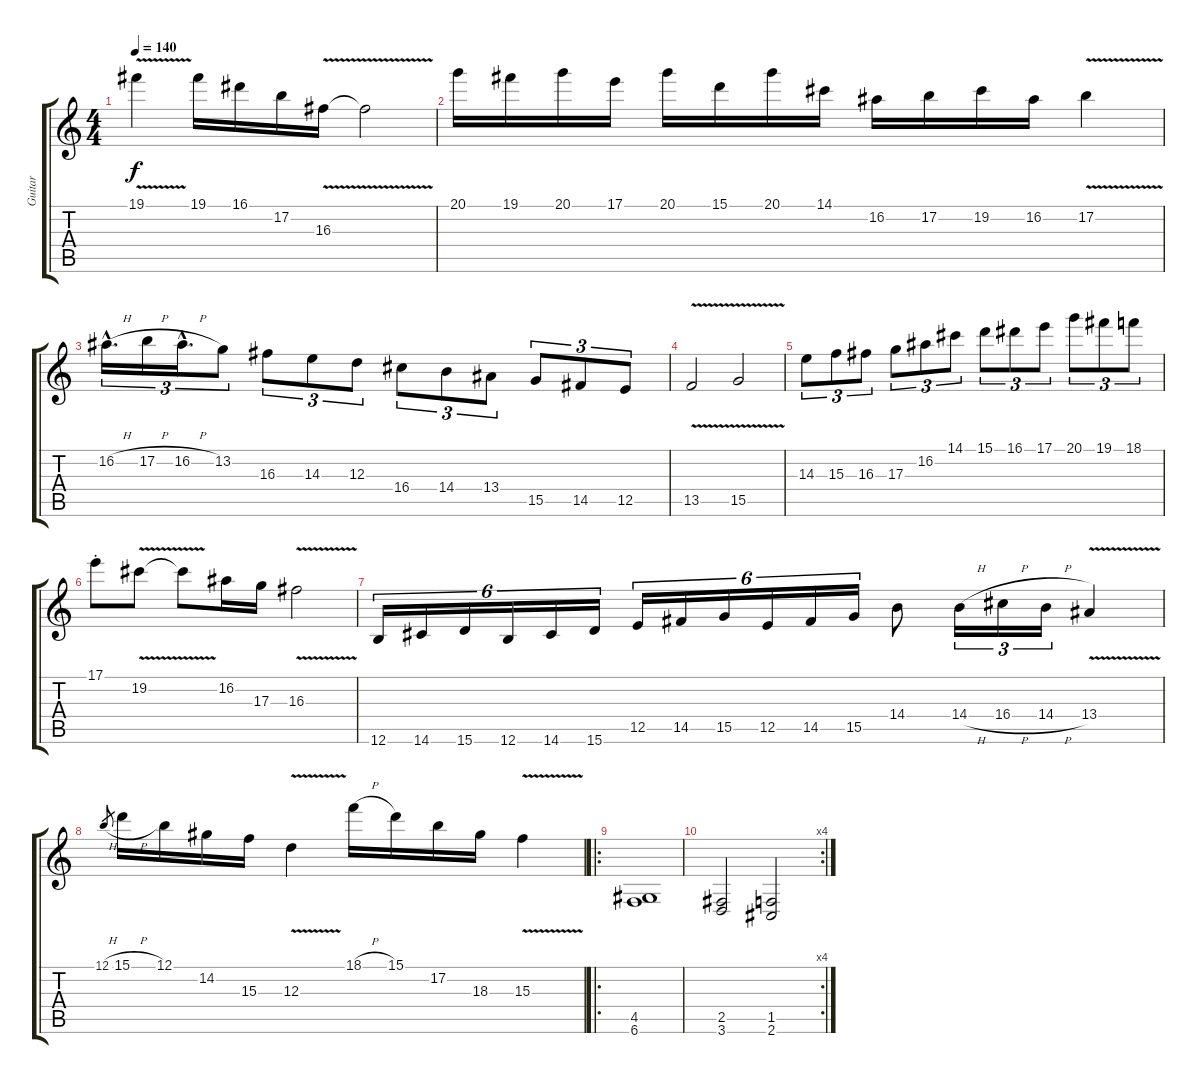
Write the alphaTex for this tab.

\track ("Guitar" "Guitar") {instrument distortionguitar}
\staff {score tabs}
\tuning (B3 Gb3 D3 A2 E2 B1) {hide}
\ts (4 4)
\tempo 140
\clef g2
\ks c
19.1{v}.4{dy f} 19.1.16 16.1.16 17.2.16 16.3{v}.16 16.3{t}.2 |
20.1.16 19.1.16 20.1.16 17.1.16 20.1.16 15.1.16 20.1.16 14.1.16 16.2.16 17.2.16 19.2.16 16.2.16 17.2{v}.4 |
16.2{h hac}.16{d tu (3 2)} 17.2{h}.16{tu (3 2)} 16.2{h hac}.16{d tu (3 2)} 13.2.8{tu (3 2)} 16.3.8{tu (3 2)} 14.3.8{tu (3 2)} 12.3.8{tu (3 2)} 16.4.8{tu (3 2)} 14.4.8{tu (3 2)} 13.4.8{tu (3 2)} 15.5.8{tu (3 2)} 14.5.8{tu (3 2)} 12.5.8{tu (3 2)} |
13.5{v}.2 15.5{v}.2 |
14.3.8{tu (3 2)} 15.3.8{tu (3 2)} 16.3.8{tu (3 2)} 17.3.8{tu (3 2)} 16.2.8{tu (3 2)} 14.1.8{tu (3 2)} 15.1.8{tu (3 2)} 16.1.8{tu (3 2)} 17.1.8{tu (3 2)} 20.1.8{tu (3 2)} 19.1.8{tu (3 2)} 18.1.8{tu (3 2)} |
17.1{st}.8 19.2{v}.8 19.2{t}.8 16.2.16 17.3.16 16.3{v}.2 |
12.6.16{tu (6 4)} 14.6.16{tu (6 4)} 15.6.16{tu (6 4)} 12.6.16{tu (6 4)} 14.6.16{tu (6 4)} 15.6.16{tu (6 4)} 12.5.16{tu (6 4)} 14.5.16{tu (6 4)} 15.5.16{tu (6 4)} 12.5.16{tu (6 4)} 14.5.16{tu (6 4)} 15.5.16{tu (6 4)} 14.4.8 14.4{h}.16{tu (3 2)} 16.4{h}.16{tu (3 2)} 14.4{h}.16{tu (3 2)} 13.4{v}.4 |
12.1{h}.8{gr} 15.1{h}.16 12.1.16 14.2.16 15.3.16 12.3{v}.4 18.1{h}.16 15.1.16 17.2.16 18.3.16 15.3{v}.4 |
\ro
(4.5 6.6).1 |
\rc 4
(2.5 3.6).2 (1.5 2.6).2
